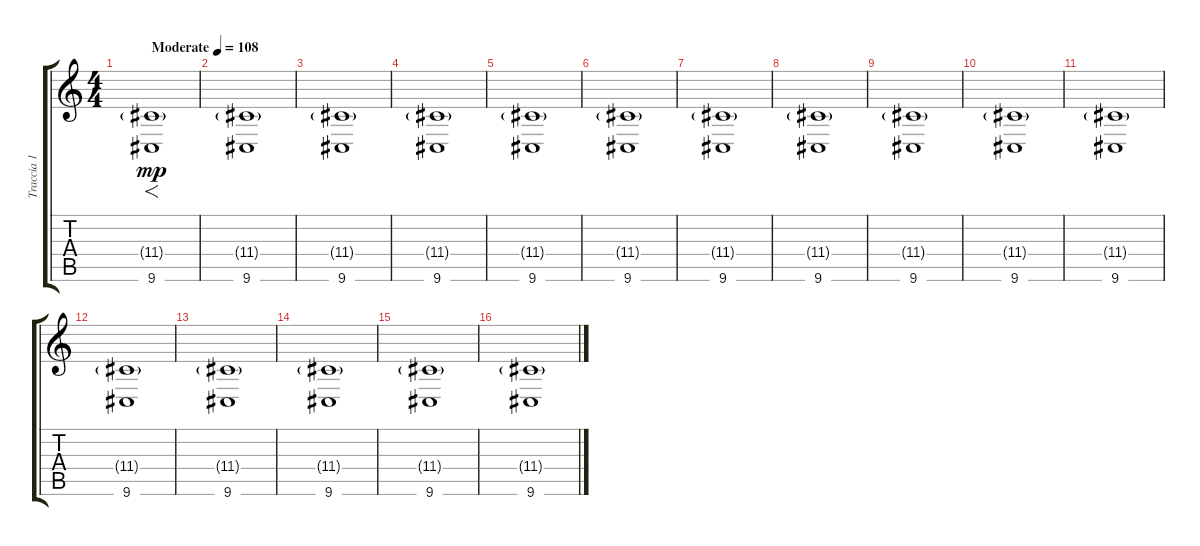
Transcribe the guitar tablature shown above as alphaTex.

\track ("Traccia 1" "Traccia 1") {instrument drawbarorgan}
\staff {score tabs}
\tuning (E4 B3 G3 D3 A2 E2) {hide}
\ts (4 4)
\tempo (108 "Moderate")
\clef g2
\ks c
(11.4{g} 9.6).1{f dy mp instrument drawbarorgan} |
(11.4{g} 9.6).1 |
(11.4{g} 9.6).1 |
(11.4{g} 9.6).1 |
(11.4{g} 9.6).1 |
(11.4{g} 9.6).1 |
(11.4{g} 9.6).1 |
(11.4{g} 9.6).1 |
(11.4{g} 9.6).1 |
(11.4{g} 9.6).1 |
(11.4{g} 9.6).1 |
(11.4{g} 9.6).1 |
(11.4{g} 9.6).1 |
(11.4{g} 9.6).1 |
(11.4{g} 9.6).1 |
(11.4{g} 9.6).1
